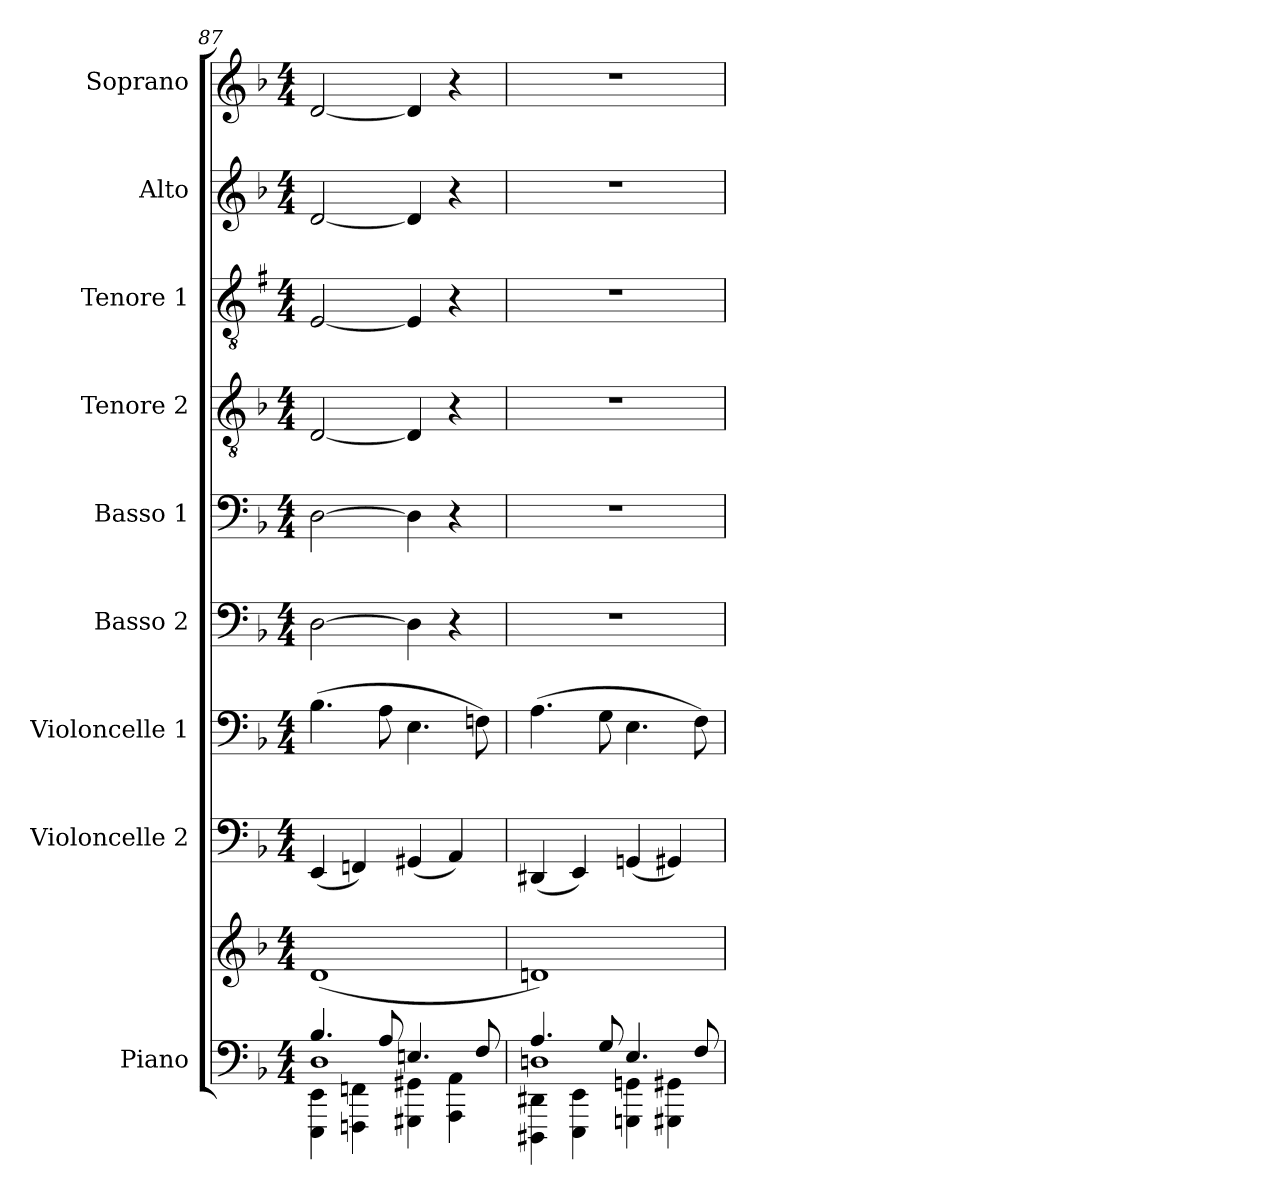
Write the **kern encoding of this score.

**kern	**kern	**kern	**kern	**kern	**kern	**kern	**kern	**kern	**kern
*part9	*part9	*part8	*part7	*part6	*part5	*part4	*part3	*part2	*part1
*staff10	*staff9	*staff8	*staff7	*staff6	*staff5	*staff4	*staff3	*staff2	*staff1
*I"Piano	*	*I"Violoncelle 2	*I"Violoncelle 1	*I"Basso 2	*I"Basso 1	*I"Tenore 2	*I"Tenore 1	*I"Alto	*I"Soprano
*I'Pno.	*	*I'Vlc 2	*I'Vlc 1	*I'B.2	*I'B.1	*I'T.2	*I'T.1	*I'A.	*I'S.
!!LO:PB:g=z
*clefF4	*clefG2	*clefF4	*clefF4	*clefF4	*clefF4	*clefGv2	*clefGv2	*clefG2	*clefG2
*	*	*	*	*	*	*	*ITrd1c2	*	*
*k[b-]	*k[b-]	*k[b-]	*k[b-]	*k[b-]	*k[b-]	*k[b-]	*k[b-]	*k[b-]	*k[b-]
*d:	*d:	*d:	*d:	*d:	*d:	*d:	*d:	*d:	*d:
*M4/4	*M4/4	*M4/4	*M4/4	*M4/4	*M4/4	*M4/4	*M4/4	*M4/4	*M4/4
=87	=87	=87	=87	=87	=87	=87	=87	=87	=87
*^	*	*	*	*	*	*	*	*	*
*	*^	*	*	*	*	*	*	*	*	*
4.B-/	1D	4EEE\ 4EE\	(>1d	(<4EE/	(>4.B-\	[2D\	[2D\	[2D/	[2D/	[2d/	[2d/
.	.	4FFFn\ 4FFn\	.	4FFn/)	.	.	.	.	.	.	.
8A/	.	.	.	.	8A\	.	.	.	.	.	.
4.En/	.	4GGG#X\ 4GG#X\	.	(<4GG#X/	4.E\	4D\]	4D\]	4D/]	4D/]	4d/]	4d/]
.	.	4AAA\ 4AA\	.	4AA/)	.	4r	4r	4r	4r	4r	4r
8F/	.	.	.	.	8Fn\)	.	.	.	.	.	.
=88	=88	=88	=88	=88	=88	=88	=88	=88	=88	=88	=88
4.A/	1Dn	4DDD#X\ 4DD#X\	1dn)	(<4DD#X/	(>4.A\	1r	1r	1r	1r	1r	1r
.	.	4EEE\ 4EE\	.	4EE/)	.	.	.	.	.	.	.
8G/	.	.	.	.	8G\	.	.	.	.	.	.
4.E/	.	4GGGn\ 4GGn\	.	(<4GGn/	4.E\	.	.	.	.	.	.
.	.	4GGG#X\ 4GG#X\	.	4GG#X/)	.	.	.	.	.	.	.
8F/	.	.	.	.	8F\)	.	.	.	.	.	.
*v	*v	*v	*	*	*	*	*	*	*	*	*
=	=	=	=	=	=	=	=	=	=
*-	*-	*-	*-	*-	*-	*-	*-	*-	*-
